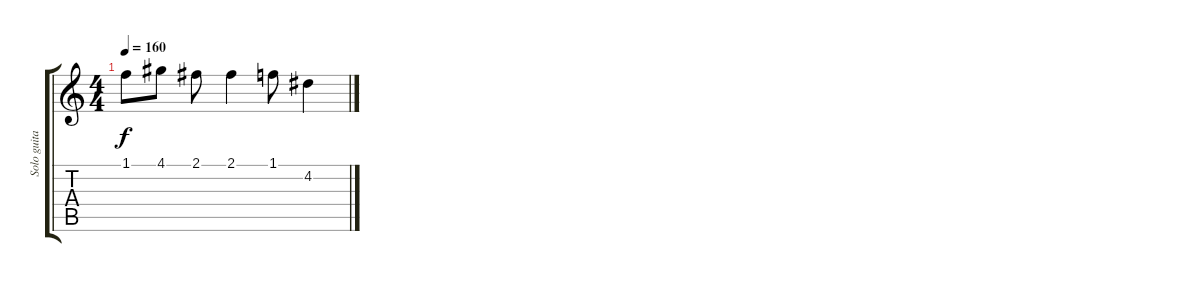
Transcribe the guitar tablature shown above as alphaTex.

\track ("Solo guitar" "Solo guita") {instrument acousticguitarnylon}
\staff {score tabs}
\tuning (E4 B3 G3 D3 A2 E2) {hide}
\ts (4 4)
\tempo 160
\clef g2
\ks c
1.1.8{dy f} 4.1.8 2.1.8 2.1.4 1.1.8 4.2.4
